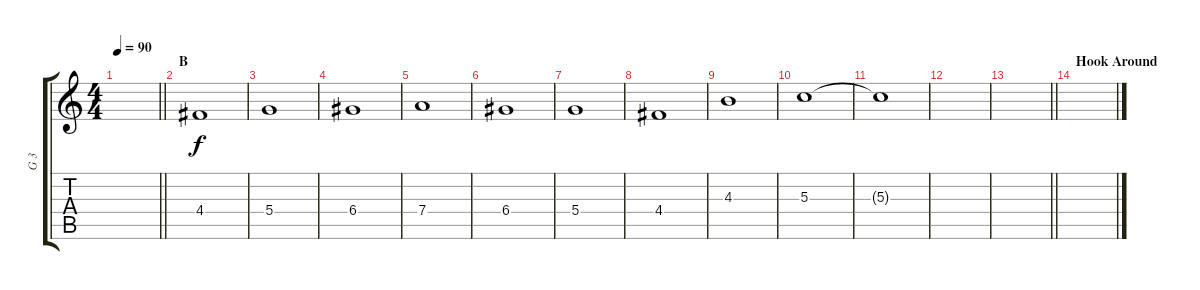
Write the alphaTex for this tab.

\track ("G 3" "G 3") {instrument overdrivenguitar}
\staff {score tabs}
\tuning (E4 B3 G3 D3 A2 E2) {hide}
\ts (4 4)
\tempo 90
\clef g2
\barLineRight lightlight
\ks c
|
\section ("" "B")
4.4.1 |
5.4.1 |
6.4.1 |
7.4.1 |
6.4.1 |
5.4.1 |
4.4.1 |
4.3.1 |
5.3.1 |
5.3{t}.1{volume 4} |
|
\barLineRight lightlight
|
\section ("" "Hook Around")
